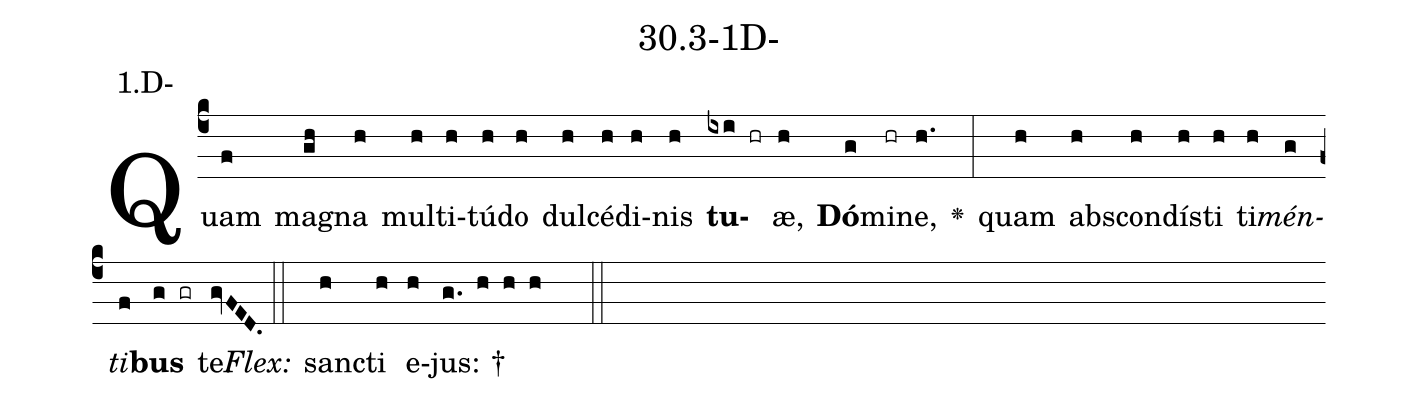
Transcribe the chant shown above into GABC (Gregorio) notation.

name: 30.3-1D-;
annotation: 1.D-;
%%
(c4)Quam(f) ma(gh)gna(h) mul(h)ti(h)tú(h)do(h) dul(h)cé(h)di(h)nis(h) <b>tu</b>(ixi hr)æ,(h) <b>Dó</b>(g)mi(hr)ne,(h.) <v>\greheightstar</v>(:) quam(h) abs(h)con(h)dís(h)ti(h) ti(h)<i>mén</i>(g)<i>ti</i>(f)<b>bus</b>(g gr) te.(gvFED.) (::)
<i>Flex:</i>()  sanc(h)ti(h) e(h)jus: †(g. h h h  ::)

%E(h) u(h) o(g) u(f) a(g) e.(gvFED.) (::)
